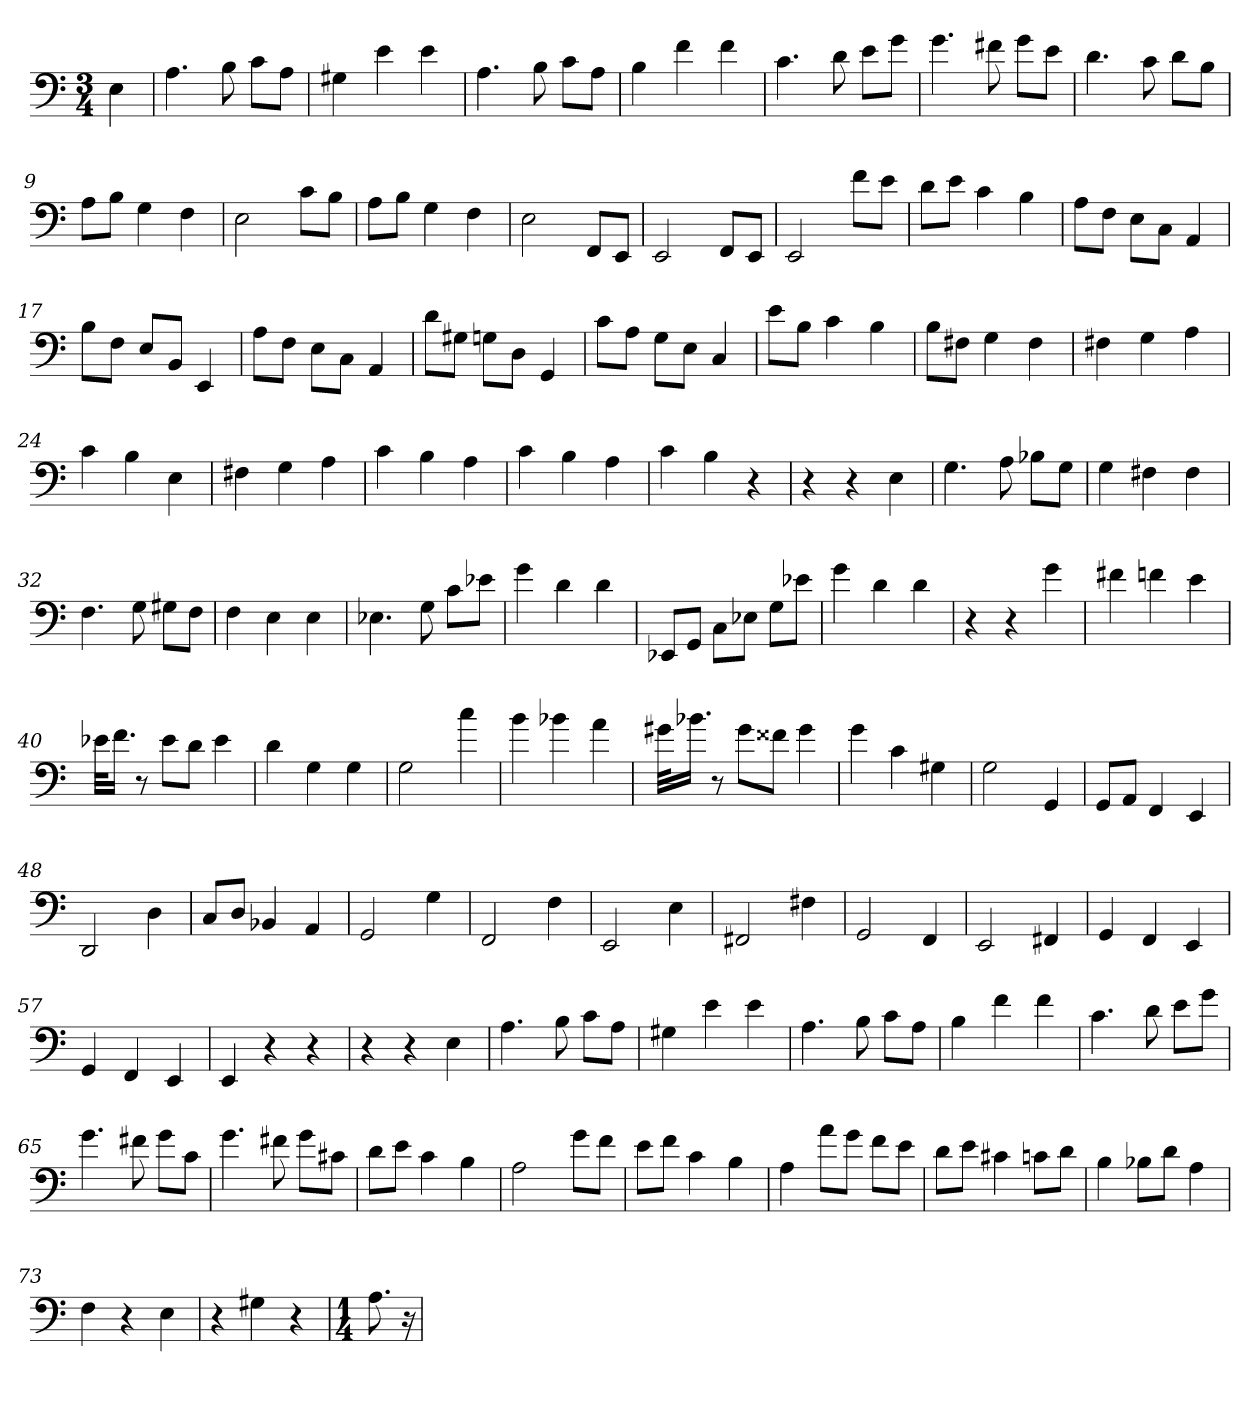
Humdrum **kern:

**kern
*part1
*staff1
*clefF4
*k[]
*C:
*M3/4
=
4E
=2
4.A
8B
8c\L
8A\J
=3
4G#X
4e
4e
=4
4.A
8B
8c\L
8A\J
=5
4B
4f
4f
=6
4.c
8d
8e\L
8g\J
=7
4.g
8f#X
8g\L
8e\J
=8
4.d
8c
8d\L
8B\J
=9
8A\L
8B\J
4G
4F
=10
2E
8c\L
8B\J
=11
8A\L
8B\J
4G
4F
=12
2E
8FF/L
8EE/J
=13
2EE
8FF/L
8EE/J
=14
2EE
8f\L
8e\J
=15
8d\L
8e\J
4c
4B
=16
8A\L
8F\J
8E\L
8C\J
4AA
=17
8B\L
8F\J
8E/L
8BB/J
4EE
=18
8A\L
8F\J
8E\L
8C\J
4AA
=19
8d\L
8G#X\J
8Gn\L
8D\J
4GG
=20
8c\L
8A\J
8G\L
8E\J
4C
=21
8e\L
8B\J
4c
4B
=22
8B\L
8F#X\J
4G
4F#
=23
4F#X
4G
4A
=24
4c
4B
4E
=25
4F#X
4G
4A
=26
4c
4B
4A
=27
4c
4B
4A
=28
4c
4B
4r
=29
4r
4r
4E
=30
4.G
8A
8B-X\L
8G\J
=31
4G
4F#X
4F#
=32
4.F
8G
8G#X\L
8F\J
=33
4F
4E
4E
=34
4.E-X
8G
8c\L
8e-X\J
=35
4g
4d
4d
=36
8EE-X/L
8GG/J
8C\L
8E-X\J
8G\L
8e-X\J
=37
4g
4d
4d
=38
4r
4r
4g
=39
4f#X
4fn
4e
=40
32e-X\KLL
16.f\JJ
8r
8e-\L
8d\J
4e-
=41
4d
4G
4G
=42
2G
4cc
=43
4b
4b-X
4a
=44
32g#X\KLL
16.b-X\JJ
8r
8g#\L
8f##X\J
4g#
=45
4g
4c
4G#X
=46
2G
4GG
=47
8GG/L
8AA/J
4FF
4EE
=48
2DD
4D
=49
8C/L
8D/J
4BB-X
4AA
=50
2GG
4G
=51
2FF
4F
=52
2EE
4E
=53
2FF#X
4F#X
=54
2GG
4FF
=55
2EE
4FF#X
=56
4GG
4FF
4EE
=57
4GG
4FF
4EE
=58
4EE
4r
4r
=59
4r
4r
4E
=60
4.A
8B
8c\L
8A\J
=61
4G#X
4e
4e
=62
4.A
8B
8c\L
8A\J
=63
4B
4f
4f
=64
4.c
8d
8e\L
8g\J
=65
4.g
8f#X
8g\L
8c\J
=66
4.g
8f#X
8g\L
8c#X\J
=67
8d\L
8e\J
4c
4B
=68
2A
8g\L
8f\J
=69
8e\L
8f\J
4c
4B
=70
4A
8a\L
8g\J
8f\L
8e\J
=71
8d\L
8e\J
4c#X
8cn\L
8d\J
=72
4B
8B-X\L
8d\J
4A
=73
4F
4r
4E
=74
4r
4G#X
4r
=75
*M1/4
8.A
16r
=
*-
